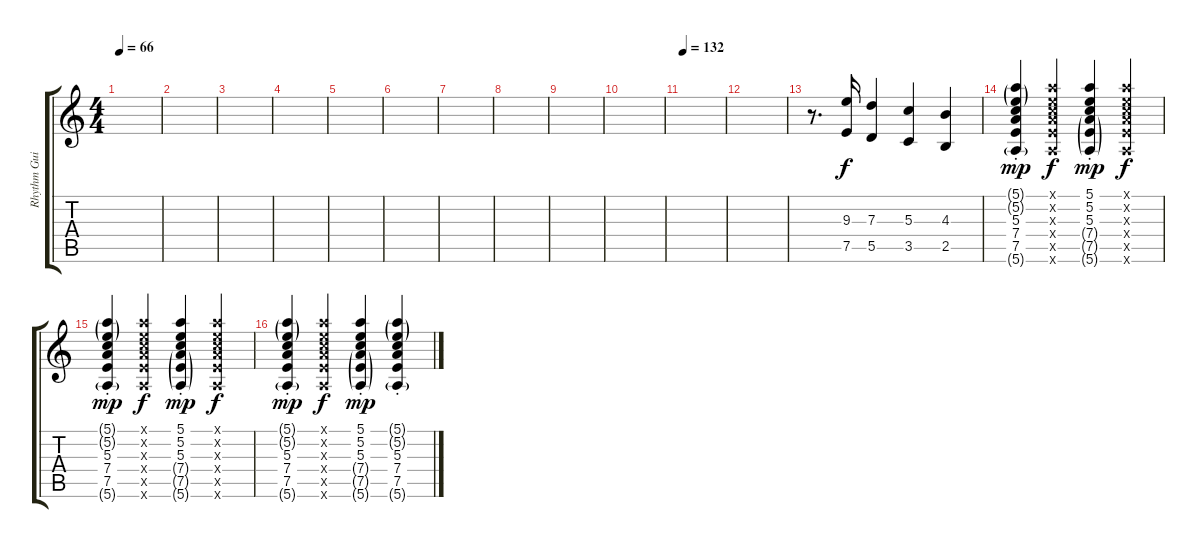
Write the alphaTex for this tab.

\track ("Rhythm Guitar" "Rhythm Gui") {instrument acousticguitarnylon}
\staff {score tabs}
\tuning (E4 B3 G3 D3 A2 E2) {hide}
\ts (4 4)
\tempo 66
\clef g2
\ks c
|
|
|
|
|
|
|
|
|
|
\tempo 132
|
|
r.8{d} (9.3 7.5).16 (7.3 5.5).4 (5.3 3.5).4 (4.3 2.5).4 |
(5.1{g st} 5.2{g st} 5.3{st} 7.4{st} 7.5{st} 5.6{g st}).4{dy mp} (5.1{x} 5.2{x} 5.3{x} 7.4{x} 7.5{x} 5.6{x}).4{dy f} (5.1{st} 5.2{st} 5.3{st} 7.4{g st} 7.5{g st} 5.6{g st}).4{dy mp} (5.1{x} 5.2{x} 5.3{x} 7.4{x} 7.5{x} 5.6{x}).4{dy f} |
(5.1{g st} 5.2{g st} 5.3{st} 7.4{st} 7.5{st} 5.6{g st}).4{dy mp} (5.1{x} 5.2{x} 5.3{x} 7.4{x} 7.5{x} 5.6{x}).4{dy f} (5.1{st} 5.2{st} 5.3{st} 7.4{g st} 7.5{g st} 5.6{g st}).4{dy mp} (5.1{x} 5.2{x} 5.3{x} 7.4{x} 7.5{x} 5.6{x}).4{dy f} |
(5.1{g st} 5.2{g st} 5.3{st} 7.4{st} 7.5{st} 5.6{g st}).4{dy mp} (5.1{x} 5.2{x} 5.3{x} 7.4{x} 7.5{x} 5.6{x}).4{dy f} (5.1{st} 5.2{st} 5.3{st} 7.4{g st} 7.5{g st} 5.6{g st}).4{dy mp} (5.1{g st} 5.2{g st} 5.3{st} 7.4{st} 7.5{st} 5.6{g st}).4
